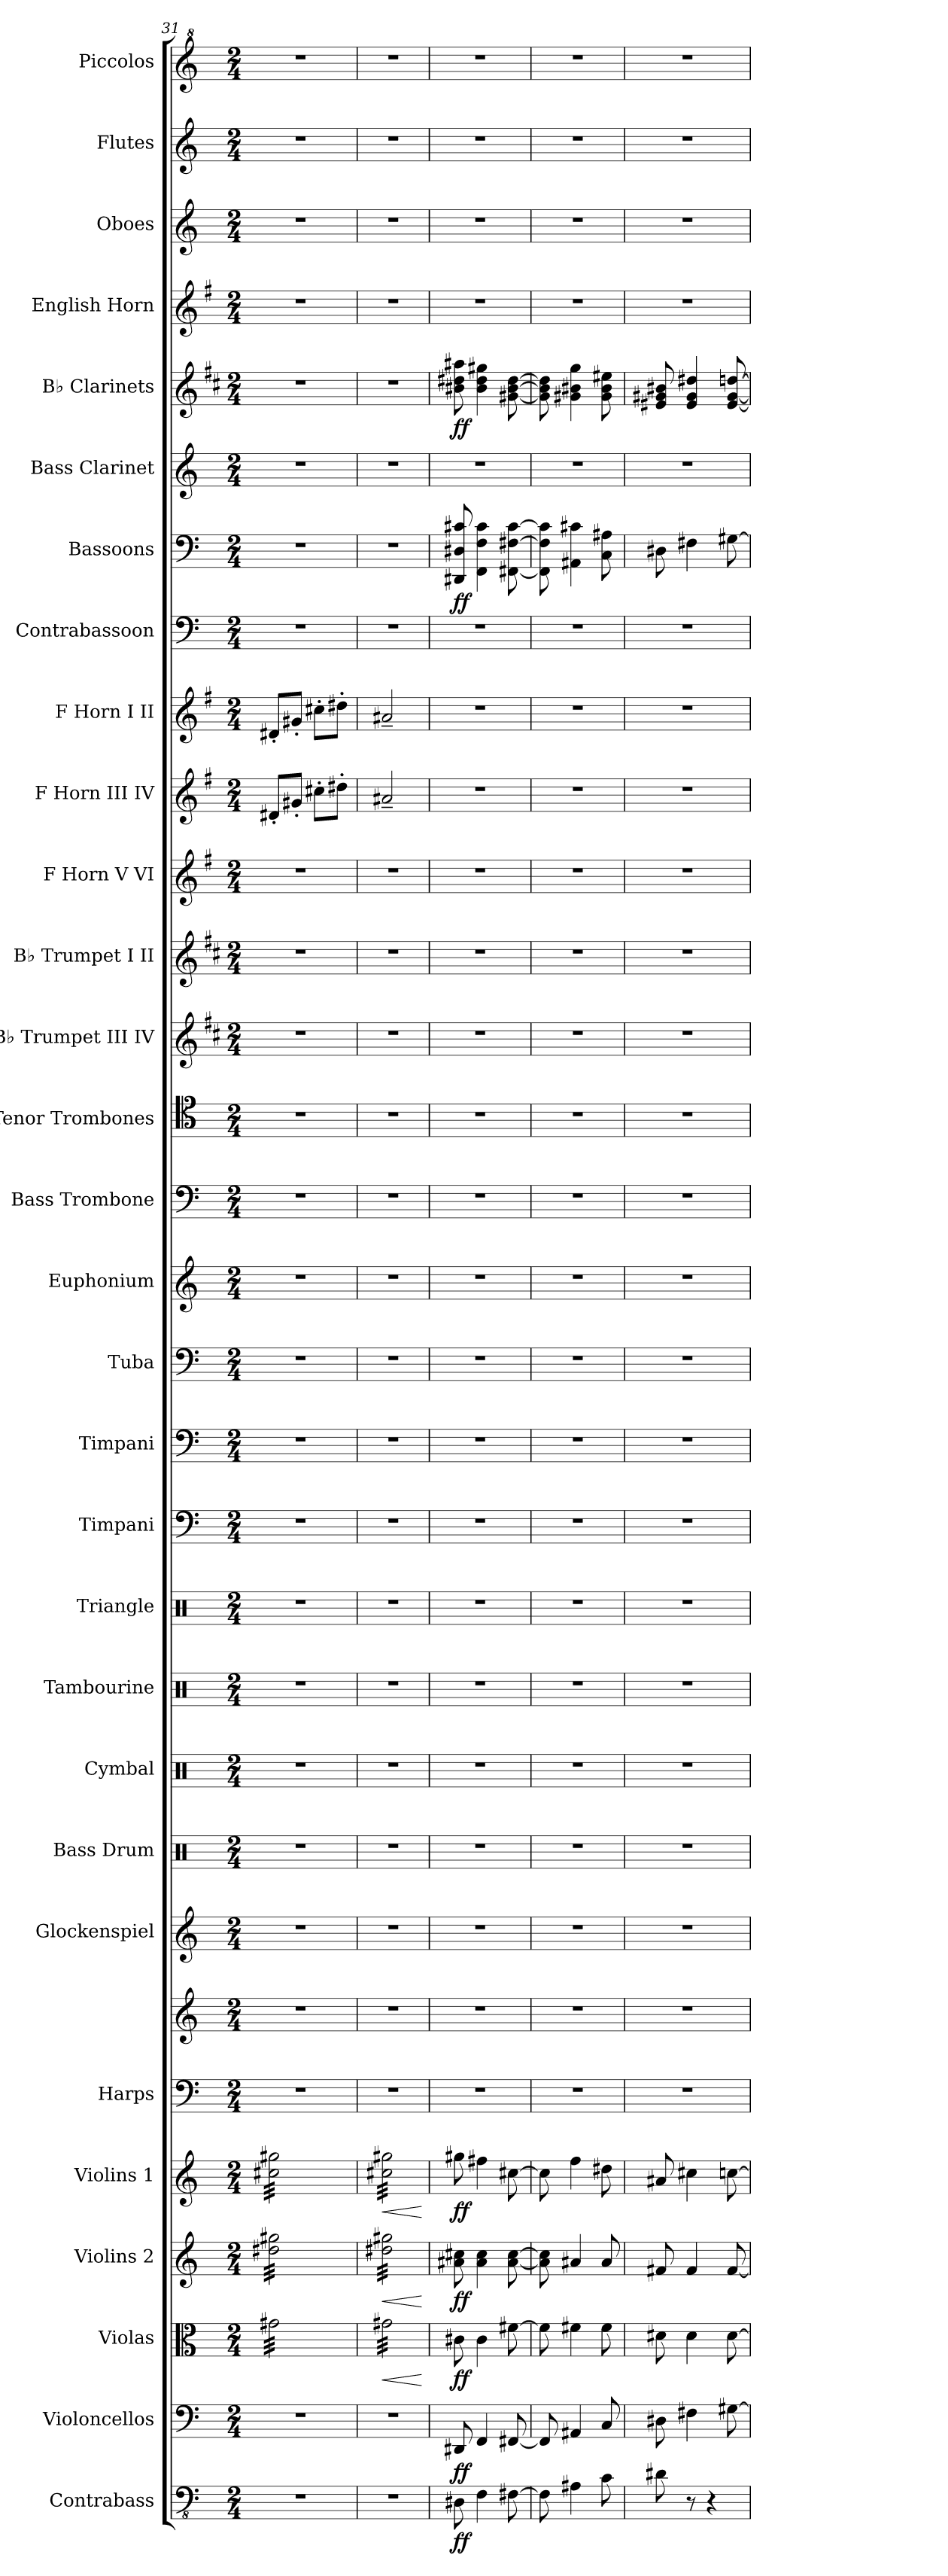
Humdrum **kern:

**kern	**dynam	**kern	**dynam	**kern	**dynam	**kern	**dynam	**kern	**dynam	**kern	**kern	**kern	**kern	**kern	**kern	**kern	**kern	**kern	**kern	**kern	**kern	**kern	**kern	**kern	**kern	**kern	**kern	**kern	**kern	**dynam	**kern	**kern	**dynam	**kern	**kern	**kern	**kern
*part30	*part30	*part29	*part29	*part28	*part28	*part27	*part27	*part26	*part26	*part25	*part25	*part24	*part23	*part22	*part21	*part20	*part19	*part18	*part17	*part16	*part15	*part14	*part13	*part12	*part11	*part10	*part9	*part8	*part7	*part7	*part6	*part5	*part5	*part4	*part3	*part2	*part1
*staff31	*staff31	*staff30	*staff30	*staff29	*staff29	*staff28	*staff28	*staff27	*staff27	*staff26	*staff25	*staff24	*staff23	*staff22	*staff21	*staff20	*staff19	*staff18	*staff17	*staff16	*staff15	*staff14	*staff13	*staff12	*staff11	*staff10	*staff9	*staff8	*staff7	*staff7	*staff6	*staff5	*staff5	*staff4	*staff3	*staff2	*staff1
*I"Contrabass	*	*I"Violoncellos	*	*I"Violas	*	*I"Violins 2	*	*I"Violins 1	*	*I"Harps	*	*I"Glockenspiel	*I"Bass Drum	*I"Cymbal	*I"Tambourine	*I"Triangle	*I"Timpani	*I"Timpani	*I"Tuba	*I"Euphonium	*I"Bass Trombone	*I"Tenor Trombones	*I"B♭ Trumpet III IV	*I"B♭ Trumpet I II	*I"F Horn V VI	*I"F Horn III IV	*I"F Horn I II	*I"Contrabassoon	*I"Bassoons	*	*I"Bass Clarinet	*I"B♭ Clarinets	*	*I"English Horn	*I"Oboes	*I"Flutes	*I"Piccolos
*I'Cb.	*	*I'Vc.	*	*I'Vla.	*	*I'Vln. 2	*	*I'Vln. 1	*	*I'Hrp.	*	*I'Glk.	*I'B. Dr.	*I'Cym.	*I'Tamb.	*I'Trgl.	*I'Timp.	*I'Timp.	*I'Tba.	*I'Euph.	*I'Tbn.	*I'Tbn.	*I'B♭ Tpt.	*I'B♭ Tpt.	*I'F Hn.	*I'F Hn.	*I'F Hn.	*I'Cbsn.	*I'Bsn.	*	*I'B. Cl.	*I'B♭ Cl.	*	*I'E. Hn.	*I'Ob.	*I'Fl.	*I'Picc.
*clefFv4	*	*clefF4	*	*clefC3	*	*clefG2	*	*clefG2	*	*clefF4	*clefG2	*clefG2	*clefX	*clefX	*clefX	*clefX	*clefF4	*clefF4	*clefF4	*clefG2	*clefF4	*clefC4	*clefG2	*clefG2	*clefG2	*clefG2	*clefG2	*clefF4	*clefF4	*	*clefG2	*clefG2	*	*clefG2	*clefG2	*clefG2	*clefG^2
*	*	*	*	*	*	*	*	*	*	*	*	*ITrd-14c-24	*	*	*	*	*	*	*	*ITrd8c14	*	*	*ITrd1c2	*ITrd1c2	*ITrd4c7	*ITrd4c7	*ITrd4c7	*ITrd7c12	*	*	*ITrd8c14	*ITrd1c2	*	*ITrd4c7	*	*	*
*k[]	*	*k[]	*	*k[]	*	*k[]	*	*k[]	*	*k[]	*k[]	*k[]	*k[]	*k[]	*k[]	*k[]	*k[]	*k[]	*k[]	*k[]	*k[]	*k[]	*k[]	*k[]	*k[]	*k[]	*k[]	*k[]	*k[]	*	*k[]	*k[]	*	*k[]	*k[]	*k[]	*k[]
*M2/4	*	*M2/4	*	*M2/4	*	*M2/4	*	*M2/4	*	*M2/4	*M2/4	*M2/4	*M2/4	*M2/4	*M2/4	*M2/4	*M2/4	*M2/4	*M2/4	*M2/4	*M2/4	*M2/4	*M2/4	*M2/4	*M2/4	*M2/4	*M2/4	*M2/4	*M2/4	*	*M2/4	*M2/4	*	*M2/4	*M2/4	*M2/4	*M2/4
=31	=31	=31	=31	=31	=31	=31	=31	=31	=31	=31	=31	=31	=31	=31	=31	=31	=31	=31	=31	=31	=31	=31	=31	=31	=31	=31	=31	=31	=31	=31	=31	=31	=31	=31	=31	=31	=31
*	*	*	*	*tremolo	*	*	*	*	*	*	*	*	*	*	*	*	*	*	*	*	*	*	*	*	*	*	*	*	*	*	*	*	*	*	*	*	*
*	*	*	*	*	*	*tremolo	*	*	*	*	*	*	*	*	*	*	*	*	*	*	*	*	*	*	*	*	*	*	*	*	*	*	*	*	*	*	*
*	*	*	*	*	*	*	*	*tremolo	*	*	*	*	*	*	*	*	*	*	*	*	*	*	*	*	*	*	*	*	*	*	*	*	*	*	*	*	*
2r	.	2r	.	32g#X\LLL	.	32dd#X\ 32gg#X\LLL	.	32cc#X\ 32gg#X\LLL	.	2r	2r	2r	2r	2r	2r	2r	2r	2r	2r	2r	2r	2r	2r	2r	2r	8G#X'/L	8G#X'/L	2r	2r	.	2r	2r	.	2r	2r	2r	2r
.	.	.	.	32g#X\	.	32dd#X\ 32gg#X\	.	32cc#X\ 32gg#X\	.	.	.	.	.	.	.	.	.	.	.	.	.	.	.	.	.	.	.	.	.	.	.	.	.	.	.	.	.
.	.	.	.	32g#X\	.	32dd#X\ 32gg#X\	.	32cc#X\ 32gg#X\	.	.	.	.	.	.	.	.	.	.	.	.	.	.	.	.	.	.	.	.	.	.	.	.	.	.	.	.	.
.	.	.	.	32g#X\	.	32dd#X\ 32gg#X\	.	32cc#X\ 32gg#X\	.	.	.	.	.	.	.	.	.	.	.	.	.	.	.	.	.	.	.	.	.	.	.	.	.	.	.	.	.
.	.	.	.	32g#X\	.	32dd#X\ 32gg#X\	.	32cc#X\ 32gg#X\	.	.	.	.	.	.	.	.	.	.	.	.	.	.	.	.	.	8c#X'/J	8c#X'/J	.	.	.	.	.	.	.	.	.	.
.	.	.	.	32g#X\	.	32dd#X\ 32gg#X\	.	32cc#X\ 32gg#X\	.	.	.	.	.	.	.	.	.	.	.	.	.	.	.	.	.	.	.	.	.	.	.	.	.	.	.	.	.
.	.	.	.	32g#X\	.	32dd#X\ 32gg#X\	.	32cc#X\ 32gg#X\	.	.	.	.	.	.	.	.	.	.	.	.	.	.	.	.	.	.	.	.	.	.	.	.	.	.	.	.	.
.	.	.	.	32g#X\	.	32dd#X\ 32gg#X\	.	32cc#X\ 32gg#X\	.	.	.	.	.	.	.	.	.	.	.	.	.	.	.	.	.	.	.	.	.	.	.	.	.	.	.	.	.
.	.	.	.	32g#X\	.	32dd#X\ 32gg#X\	.	32cc#X\ 32gg#X\	.	.	.	.	.	.	.	.	.	.	.	.	.	.	.	.	.	8f#X'\L	8f#X'\L	.	.	.	.	.	.	.	.	.	.
.	.	.	.	32g#X\	.	32dd#X\ 32gg#X\	.	32cc#X\ 32gg#X\	.	.	.	.	.	.	.	.	.	.	.	.	.	.	.	.	.	.	.	.	.	.	.	.	.	.	.	.	.
.	.	.	.	32g#X\	.	32dd#X\ 32gg#X\	.	32cc#X\ 32gg#X\	.	.	.	.	.	.	.	.	.	.	.	.	.	.	.	.	.	.	.	.	.	.	.	.	.	.	.	.	.
.	.	.	.	32g#X\	.	32dd#X\ 32gg#X\	.	32cc#X\ 32gg#X\	.	.	.	.	.	.	.	.	.	.	.	.	.	.	.	.	.	.	.	.	.	.	.	.	.	.	.	.	.
.	.	.	.	32g#X\	.	32dd#X\ 32gg#X\	.	32cc#X\ 32gg#X\	.	.	.	.	.	.	.	.	.	.	.	.	.	.	.	.	.	8g#X'\J	8g#X'\J	.	.	.	.	.	.	.	.	.	.
.	.	.	.	32g#X\	.	32dd#X\ 32gg#X\	.	32cc#X\ 32gg#X\	.	.	.	.	.	.	.	.	.	.	.	.	.	.	.	.	.	.	.	.	.	.	.	.	.	.	.	.	.
.	.	.	.	32g#X\	.	32dd#X\ 32gg#X\	.	32cc#X\ 32gg#X\	.	.	.	.	.	.	.	.	.	.	.	.	.	.	.	.	.	.	.	.	.	.	.	.	.	.	.	.	.
.	.	.	.	32g#X\JJJ	.	32dd#X\ 32gg#X\JJJ	.	32cc#X\ 32gg#X\JJJ	.	.	.	.	.	.	.	.	.	.	.	.	.	.	.	.	.	.	.	.	.	.	.	.	.	.	.	.	.
=32	=32	=32	=32	=32	=32	=32	=32	=32	=32	=32	=32	=32	=32	=32	=32	=32	=32	=32	=32	=32	=32	=32	=32	=32	=32	=32	=32	=32	=32	=32	=32	=32	=32	=32	=32	=32	=32
!	!	!	!	!	!LO:HP:b	!	!LO:HP:b	!	!LO:HP:b	!	!	!	!	!	!	!	!	!	!	!	!	!	!	!	!	!	!	!	!	!	!	!	!	!	!	!	!
2r	.	2r	.	32g#X\LLL	<	32dd#X\ 32gg#X\LLL	<	32cc#X\ 32gg#X\LLL	<	2r	2r	2r	2r	2r	2r	2r	2r	2r	2r	2r	2r	2r	2r	2r	2r	2d#X~/	2d#X~/	2r	2r	.	2r	2r	.	2r	2r	2r	2r
.	.	.	.	32g#X\	.	32dd#X\ 32gg#X\	.	32cc#X\ 32gg#X\	.	.	.	.	.	.	.	.	.	.	.	.	.	.	.	.	.	.	.	.	.	.	.	.	.	.	.	.	.
.	.	.	.	32g#X\	.	32dd#X\ 32gg#X\	.	32cc#X\ 32gg#X\	.	.	.	.	.	.	.	.	.	.	.	.	.	.	.	.	.	.	.	.	.	.	.	.	.	.	.	.	.
.	.	.	.	32g#X\	.	32dd#X\ 32gg#X\	.	32cc#X\ 32gg#X\	.	.	.	.	.	.	.	.	.	.	.	.	.	.	.	.	.	.	.	.	.	.	.	.	.	.	.	.	.
.	.	.	.	32g#X\	.	32dd#X\ 32gg#X\	.	32cc#X\ 32gg#X\	.	.	.	.	.	.	.	.	.	.	.	.	.	.	.	.	.	.	.	.	.	.	.	.	.	.	.	.	.
.	.	.	.	32g#X\	.	32dd#X\ 32gg#X\	.	32cc#X\ 32gg#X\	.	.	.	.	.	.	.	.	.	.	.	.	.	.	.	.	.	.	.	.	.	.	.	.	.	.	.	.	.
.	.	.	.	32g#X\	.	32dd#X\ 32gg#X\	.	32cc#X\ 32gg#X\	.	.	.	.	.	.	.	.	.	.	.	.	.	.	.	.	.	.	.	.	.	.	.	.	.	.	.	.	.
.	.	.	.	32g#X\	.	32dd#X\ 32gg#X\	.	32cc#X\ 32gg#X\	.	.	.	.	.	.	.	.	.	.	.	.	.	.	.	.	.	.	.	.	.	.	.	.	.	.	.	.	.
.	.	.	.	32g#X\	.	32dd#X\ 32gg#X\	.	32cc#X\ 32gg#X\	.	.	.	.	.	.	.	.	.	.	.	.	.	.	.	.	.	.	.	.	.	.	.	.	.	.	.	.	.
.	.	.	.	32g#X\	.	32dd#X\ 32gg#X\	.	32cc#X\ 32gg#X\	.	.	.	.	.	.	.	.	.	.	.	.	.	.	.	.	.	.	.	.	.	.	.	.	.	.	.	.	.
.	.	.	.	32g#X\	.	32dd#X\ 32gg#X\	.	32cc#X\ 32gg#X\	.	.	.	.	.	.	.	.	.	.	.	.	.	.	.	.	.	.	.	.	.	.	.	.	.	.	.	.	.
.	.	.	.	32g#X\	.	32dd#X\ 32gg#X\	.	32cc#X\ 32gg#X\	.	.	.	.	.	.	.	.	.	.	.	.	.	.	.	.	.	.	.	.	.	.	.	.	.	.	.	.	.
.	.	.	.	32g#X\	.	32dd#X\ 32gg#X\	.	32cc#X\ 32gg#X\	.	.	.	.	.	.	.	.	.	.	.	.	.	.	.	.	.	.	.	.	.	.	.	.	.	.	.	.	.
.	.	.	.	32g#X\	.	32dd#X\ 32gg#X\	.	32cc#X\ 32gg#X\	.	.	.	.	.	.	.	.	.	.	.	.	.	.	.	.	.	.	.	.	.	.	.	.	.	.	.	.	.
.	.	.	.	32g#X\	.	32dd#X\ 32gg#X\	.	32cc#X\ 32gg#X\	.	.	.	.	.	.	.	.	.	.	.	.	.	.	.	.	.	.	.	.	.	.	.	.	.	.	.	.	.
.	.	.	.	32g#X\JJJ	.	32dd#X\ 32gg#X\JJJ	.	32cc#X\ 32gg#X\JJJ	.	.	.	.	.	.	.	.	.	.	.	.	.	.	.	.	.	.	.	.	.	.	.	.	.	.	.	.	.
*	*	*	*	*	*	*	*	*Xtremolo	*	*	*	*	*	*	*	*	*	*	*	*	*	*	*	*	*	*	*	*	*	*	*	*	*	*	*	*	*
*	*	*	*	*	*	*Xtremolo	*	*	*	*	*	*	*	*	*	*	*	*	*	*	*	*	*	*	*	*	*	*	*	*	*	*	*	*	*	*	*
*	*	*	*	*Xtremolo	*	*	*	*	*	*	*	*	*	*	*	*	*	*	*	*	*	*	*	*	*	*	*	*	*	*	*	*	*	*	*	*	*
.	.	.	.	.	[	.	[	.	[	.	.	.	.	.	.	.	.	.	.	.	.	.	.	.	.	.	.	.	.	.	.	.	.	.	.	.	.
=33	=33	=33	=33	=33	=33	=33	=33	=33	=33	=33	=33	=33	=33	=33	=33	=33	=33	=33	=33	=33	=33	=33	=33	=33	=33	=33	=33	=33	=33	=33	=33	=33	=33	=33	=33	=33	=33
!	!LO:DY:b	!	!LO:DY:b	!	!LO:DY:b	!	!LO:DY:b	!	!LO:DY:b	!	!	!	!	!	!	!	!	!	!	!	!	!	!	!	!	!	!	!	!	!LO:DY:b	!	!	!LO:DY:b	!	!	!	!
8DD#X\	ff	8DD#X/	ff	8c#X\	ff	8a#X\ 8cc#X\	ff	8gg#X\	ff	2r	2r	2r	2r	2r	2r	2r	2r	2r	2r	2r	2r	2r	2r	2r	2r	2r	2r	2r	8DD#X/ 8D#X/ 8c#X/	ff	2r	8a#X\ 8cc#X\ 8gg#X\	ff	2r	2r	2r	2r
4FF\	.	4FF/	.	4c#\	.	4a#\ 4cc#\	.	4ff#X\	.	.	.	.	.	.	.	.	.	.	.	.	.	.	.	.	.	.	.	.	4FF\ 4F\ 4c#\	.	.	4a#\ 4cc#\ 4ff#X\	.	.	.	.	.
[8FF#X\	.	[8FF#X/	.	[8f#X\	.	[8a#\ [8cc#\	.	[8cc#X\	.	.	.	.	.	.	.	.	.	.	.	.	.	.	.	.	.	.	.	.	[8FF#X\ [8F#X\ [8c#\	.	.	[8f#X\ [8a#\ [8cc#\	.	.	.	.	.
=34	=34	=34	=34	=34	=34	=34	=34	=34	=34	=34	=34	=34	=34	=34	=34	=34	=34	=34	=34	=34	=34	=34	=34	=34	=34	=34	=34	=34	=34	=34	=34	=34	=34	=34	=34	=34	=34
8FF#\]	.	8FF#/]	.	8f#\]	.	8a#\] 8cc#\]	.	8cc#\]	.	2r	2r	2r	2r	2r	2r	2r	2r	2r	2r	2r	2r	2r	2r	2r	2r	2r	2r	2r	8FF#\] 8F#\] 8c#\]	.	2r	8f#\] 8a#\] 8cc#\]	.	2r	2r	2r	2r
4AA#X\	.	4AA#X/	.	4f#X\	.	4a#X/	.	4ff\	.	.	.	.	.	.	.	.	.	.	.	.	.	.	.	.	.	.	.	.	4AA#X\ 4c#X\	.	.	4f#X\ 4a#X\ 4ff\	.	.	.	.	.
8C\	.	8C/	.	8f#\	.	8a#/	.	8dd#X\	.	.	.	.	.	.	.	.	.	.	.	.	.	.	.	.	.	.	.	.	8C\ 8A#X\	.	.	8f#\ 8a#\ 8dd#X\	.	.	.	.	.
!!LO:PB:g=z
=35	=35	=35	=35	=35	=35	=35	=35	=35	=35	=35	=35	=35	=35	=35	=35	=35	=35	=35	=35	=35	=35	=35	=35	=35	=35	=35	=35	=35	=35	=35	=35	=35	=35	=35	=35	=35	=35
8D#X\	.	8D#X\	.	8d#X\	.	8f#X/	.	8a#X/	.	2r	2r	2r	2r	2r	2r	2r	2r	2r	2r	2r	2r	2r	2r	2r	2r	2r	2r	2r	8D#X\	.	2r	8d#X/ 8f#X/ 8a#X/	.	2r	2r	2r	2r
8r	.	4F#X\	.	4d#\	.	4f#/	.	4cc#X\	.	.	.	.	.	.	.	.	.	.	.	.	.	.	.	.	.	.	.	.	4F#X\	.	.	4d#/ 4f#/ 4cc#X/	.	.	.	.	.
4r	.	.	.	.	.	.	.	.	.	.	.	.	.	.	.	.	.	.	.	.	.	.	.	.	.	.	.	.	.	.	.	.	.	.	.	.	.
.	.	[8G#X\	.	[8d#\	.	[8f#/	.	[8ccn\	.	.	.	.	.	.	.	.	.	.	.	.	.	.	.	.	.	.	.	.	[8G#X\	.	.	[8d#/ [8f#/ [8ccn/	.	.	.	.	.
=	=	=	=	=	=	=	=	=	=	=	=	=	=	=	=	=	=	=	=	=	=	=	=	=	=	=	=	=	=	=	=	=	=	=	=	=	=
*-	*-	*-	*-	*-	*-	*-	*-	*-	*-	*-	*-	*-	*-	*-	*-	*-	*-	*-	*-	*-	*-	*-	*-	*-	*-	*-	*-	*-	*-	*-	*-	*-	*-	*-	*-	*-	*-
